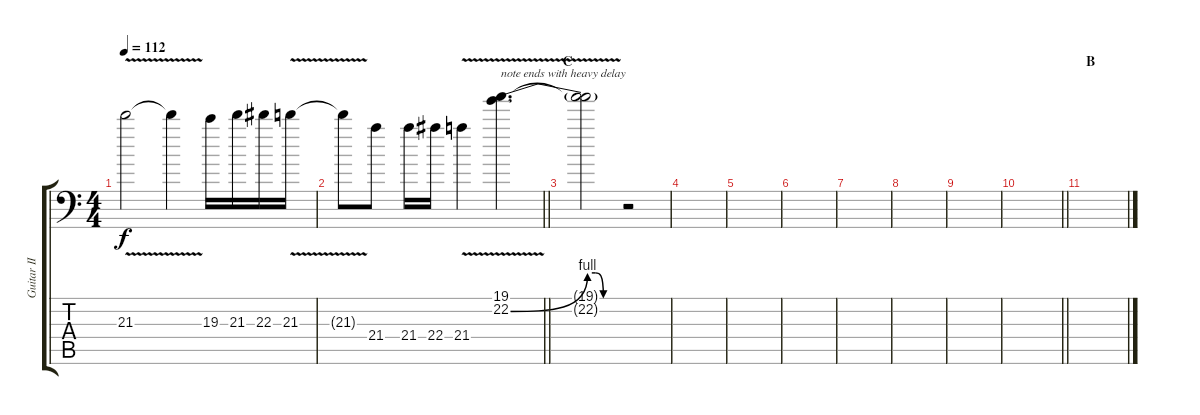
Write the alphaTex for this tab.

\track ("Guitar II" "Guitar II") {instrument overdrivenguitar}
\staff {score tabs}
\tuning (D4 A3 F3 C3 G2 A1) {hide}
\ts (4 4)
\tempo 112
\clef f4
\ks c
21.3{v t}.2{dy f} 21.3{v t}.4 19.3.16 21.3.16 22.3.16 21.3{v}.16 |
\barLineRight lightlight
21.3{v t}.8 21.4.8 21.4.16 22.4.16 21.4{v}.4 (19.1 22.2{be (bend 0 0 60 4) v}).4{d txt "note ends with heavy delay"} |
\section ("" "C")
(19.1{t} 22.2{be (custom 0 4 15 4 30 0 60 0) t}).2 r.2 |
|
|
|
|
|
|
\barLineRight lightlight
|
\section ("" "B")
